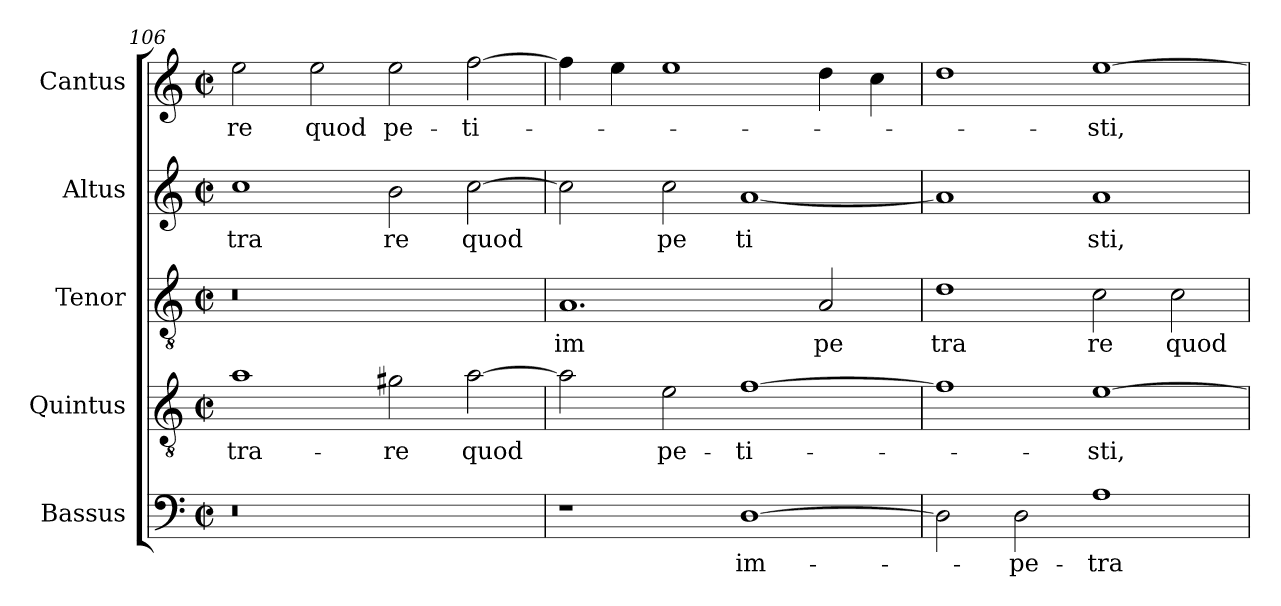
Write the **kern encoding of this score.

**kern	**text	**kern	**text	**kern	**text	**kern	**text	**kern	**text
*part5	*part5	*part4	*part4	*part3	*part3	*part2	*part2	*part1	*part1
*staff5	*staff5	*staff4	*staff4	*staff3	*staff3	*staff2	*staff2	*staff1	*staff1
*I"Bassus	*	*I"Quintus	*	*I"Tenor	*	*I"Altus	*	*I"Cantus	*
!!LO:LB:g=z
*clefF4	*	*clefGv2	*	*clefGv2	*	*clefG2	*	*clefG2	*
*	*	*	*	*	*	*k[]	*	*	*
*	*	*	*	*	*	*C:	*	*	*
*M2/2	*	*M2/2	*	*M2/2	*	*M2/2	*	*M2/2	*
*met(c|)	*	*met(c|)	*	*met(c|)	*	*met(c|)	*	*met(c|)	*
=106	=106	=106	=106	=106	=106	=106	=106	=106	=106
!	!	!	!LO:LY:b:cj	!	!	!	!LO:LY:b:cj	!	!LO:LY:b:cj
0r	.	1a	tra-	0r	.	1cc	tra	2ee\	-re
!	!	!	!	!	!	!	!	!	!LO:LY:b:cj
.	.	.	.	.	.	.	.	2ee\	quod
!	!	!	!LO:LY:b:cj	!	!	!	!LO:LY:b:cj	!	!LO:LY:b:cj
.	.	2g#X\	-re	.	.	2b\	re	2ee\	pe-
!	!	!	!LO:LY:b	!	!	!	!LO:LY:b	!	!LO:LY:b:cj
.	.	[>2a\	quod	.	.	[>2cc\	quod	[>2ff\	-ti-
=107	=107	=107	=107	=107	=107	=107	=107	=107	=107
!	!	!	!	!	!LO:LY:b:cj	!	!	!	!
1r	.	2a\]	.	1.A	im	2cc\]	.	4ff\]	.
.	.	.	.	.	.	.	.	4ee\	.
!	!	!	!LO:LY:b:cj	!	!	!	!LO:LY:b:cj	!	!
.	.	2e\	pe-	.	.	2cc\	pe	1ee	.
!	!LO:LY:b:cj	!	!LO:LY:b:cj	!	!	!	!LO:LY:b:cj	!	!
[>1D	im-	[>1f	-ti-	.	.	[<1a	ti	.	.
!	!	!	!	!	!LO:LY:b:cj	!	!	!	!
.	.	.	.	2A/	pe	.	.	4dd\	.
.	.	.	.	.	.	.	.	4cc\	.
=108	=108	=108	=108	=108	=108	=108	=108	=108	=108
!	!	!	!	!	!LO:LY:b:cj	!	!	!	!
2D\]	.	1f]	.	1d	tra	1a]	.	1dd	.
!	!LO:LY:b:cj	!	!	!	!	!	!	!	!
2D\	-pe-	.	.	.	.	.	.	.	.
!	!LO:LY:b:cj	!	!LO:LY:b:cj	!	!LO:LY:b:cj	!	!LO:LY:b:cj	!	!LO:LY:b:cj
1A	-tra-	[>1e	-sti,	2c\	re	1a	sti,	[>1ee	-sti,
!	!	!	!	!	!LO:LY:b:cj	!	!	!	!
.	.	.	.	2c\	quod	.	.	.	.
=	=	=	=	=	=	=	=	=	=
*-	*-	*-	*-	*-	*-	*-	*-	*-	*-
